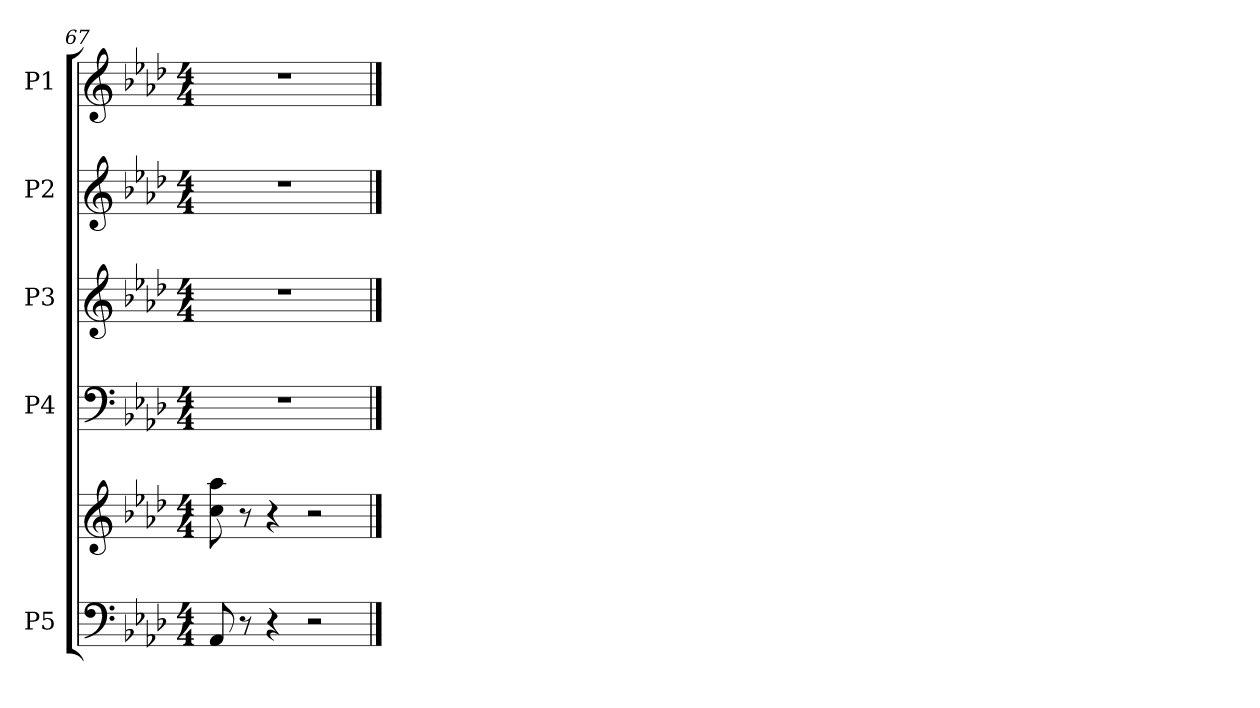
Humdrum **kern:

**kern	**kern	**kern	**kern	**kern	**kern
*part5	*part5	*part4	*part3	*part2	*part1
*staff6	*staff5	*staff4	*staff3	*staff2	*staff1
*I"P5	*	*I"P4	*I"P3	*I"P2	*I"P1
*clefF4	*clefG2	*clefF4	*clefG2	*clefG2	*clefG2
*	*	*	*ITrd7c12	*	*
*k[b-e-a-d-]	*k[b-e-a-d-]	*k[b-e-a-d-]	*k[b-e-a-d-]	*k[b-e-a-d-]	*k[b-e-a-d-]
*A-:	*A-:	*A-:	*A-:	*A-:	*A-:
*M4/4	*M4/4	*M4/4	*M4/4	*M4/4	*M4/4
=67	=67	=67	=67	=67	=67
8AA-/	8cc\ 8aa-\	1r	1r	1r	1r
8r	8r	.	.	.	.
4r	4r	.	.	.	.
2r	2r	.	.	.	.
==	==	==	==	==	==
*-	*-	*-	*-	*-	*-
